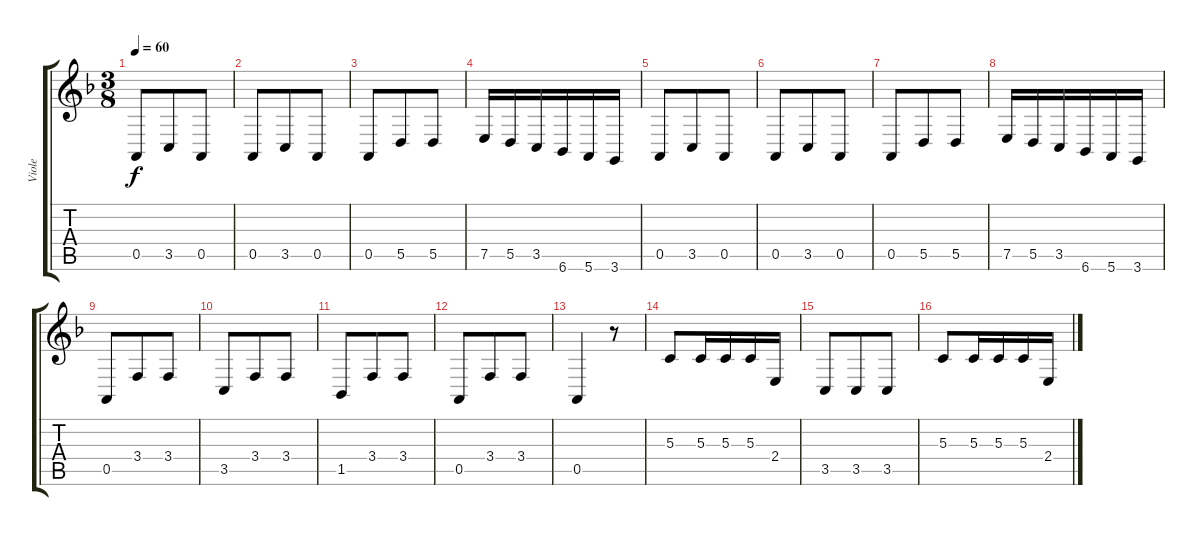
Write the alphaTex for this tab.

\track ("Viole" "Viole") {instrument viola}
\staff {score tabs}
\tuning (E4 B3 G3 D3 A2 E2) {hide}
\ts (3 8)
\tempo 60
\clef g2
\ks f
0.5.8{dy f instrument viola} 3.5.8 0.5.8 |
0.5.8 3.5.8 0.5.8 |
0.5.8 5.5.8 5.5.8 |
7.5.16 5.5.16 3.5.16 6.6.16 5.6.16 3.6.16 |
0.5.8 3.5.8 0.5.8 |
0.5.8 3.5.8 0.5.8 |
0.5.8 5.5.8 5.5.8 |
7.5.16 5.5.16 3.5.16 6.6.16 5.6.16 3.6.16 |
0.5.8 3.4.8 3.4.8 |
3.5.8 3.4.8 3.4.8 |
1.5.8 3.4.8 3.4.8 |
0.5.8 3.4.8 3.4.8 |
0.5.4 r.8 |
5.3.8 5.3.16 5.3.16 5.3.16 2.4.16 |
3.5.8 3.5.8 3.5.8 |
5.3.8 5.3.16 5.3.16 5.3.16 2.4.16
